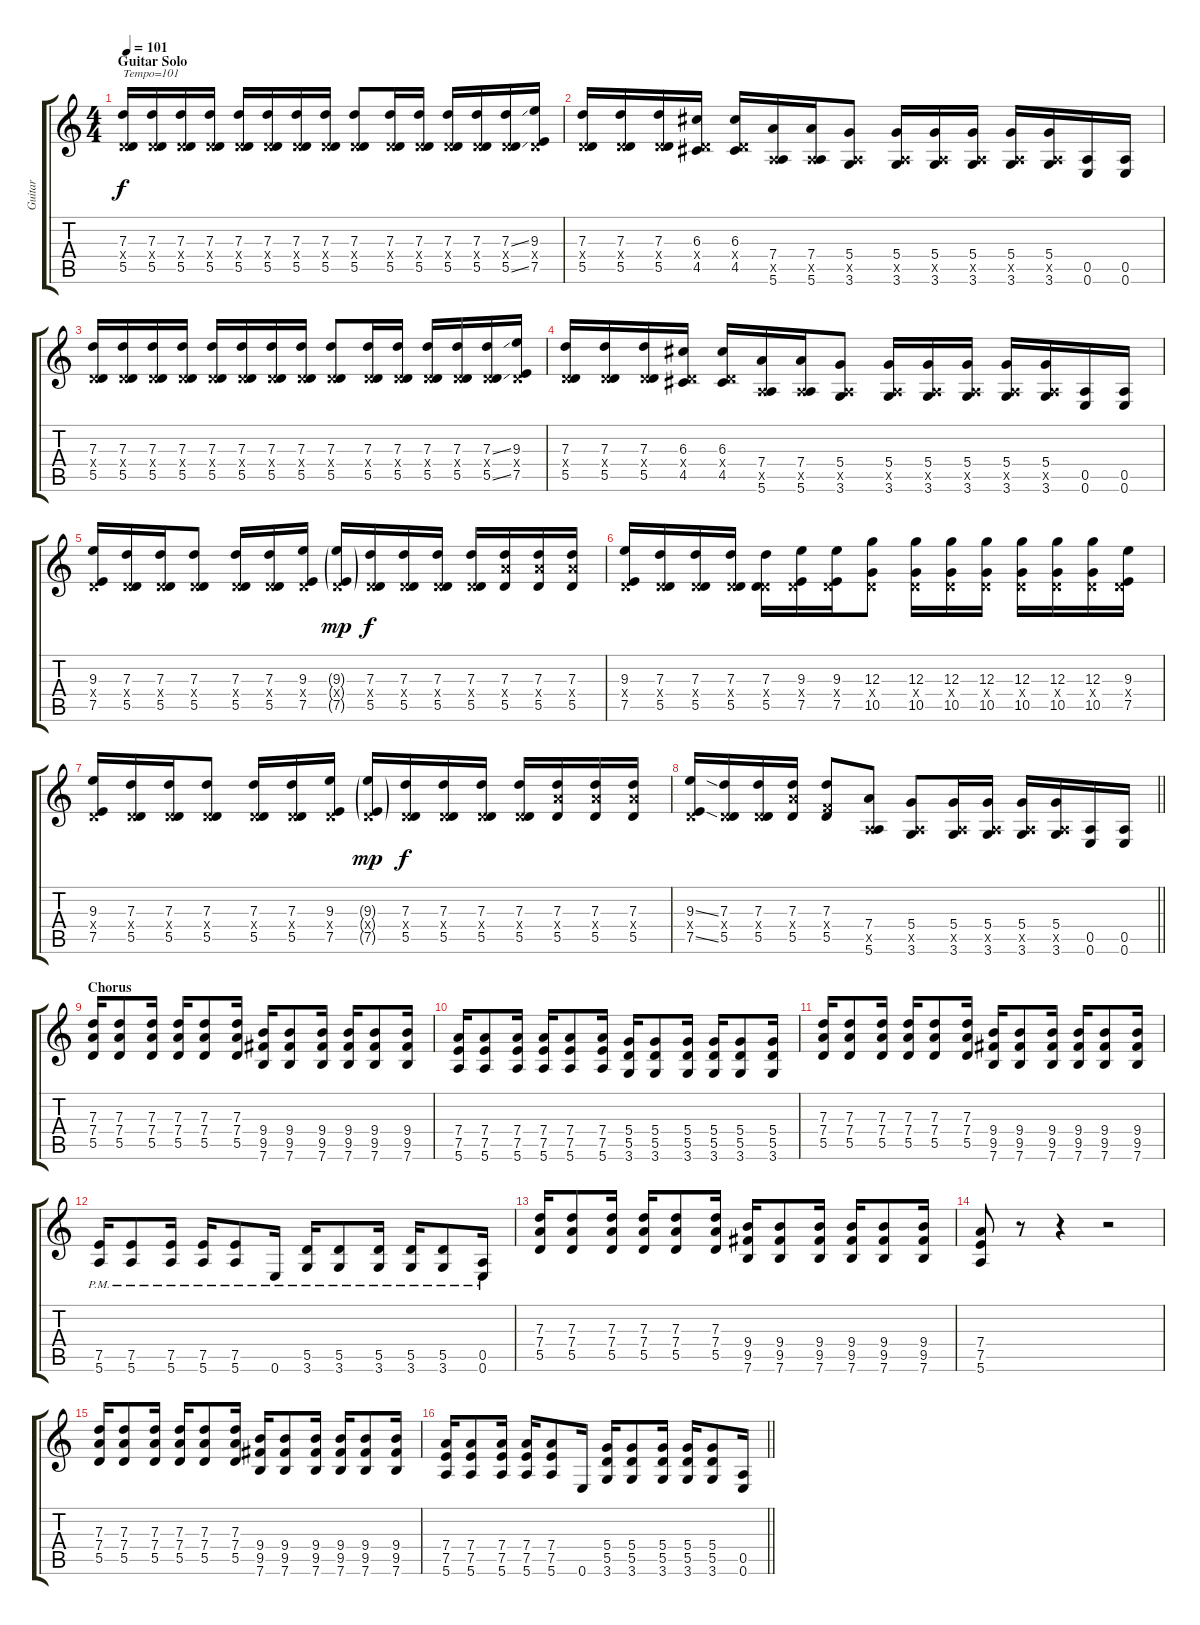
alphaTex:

\track ("Guitar" "Guitar") {instrument distortionguitar}
\staff {score tabs}
\tuning (E4 B3 G3 D3 A2 E2) {hide}
\ts (4 4)
\section ("" "Guitar Solo")
\tempo 101
\clef g2
\ks c
(7.3 0.4{x} 5.5).16{txt "Tempo=101" dy f} (7.3 0.4{x} 5.5).16 (7.3 0.4{x} 5.5).16 (7.3 0.4{x} 5.5).16 (7.3 0.4{x} 5.5).16 (7.3 0.4{x} 5.5).16 (7.3 0.4{x} 5.5).16 (7.3 0.4{x} 5.5).16 (7.3 0.4{x} 5.5).8 (7.3 0.4{x} 5.5).16 (7.3 0.4{x} 5.5).16 (7.3 0.4{x} 5.5).16 (7.3 0.4{x} 5.5).16 (7.3{ss} 0.4{x} 5.5{ss}).16 (9.3 0.4{x} 7.5).16 |
(7.3 0.4{x} 5.5).16 (7.3 0.4{x} 5.5).16 (7.3 0.4{x} 5.5).16 (6.3 0.4{x} 4.5).16 (6.3 0.4{x} 4.5).16 (7.4 0.5{x} 5.6).16 (7.4 0.5{x} 5.6).16 (5.4 0.5{x} 3.6).8 (5.4 0.5{x} 3.6).16 (5.4 0.5{x} 3.6).16 (5.4 0.5{x} 3.6).16 (5.4 0.5{x} 3.6).16 (5.4 0.5{x} 3.6).16 (0.5 0.6).16 (0.5 0.6).16 |
(7.3 0.4{x} 5.5).16 (7.3 0.4{x} 5.5).16 (7.3 0.4{x} 5.5).16 (7.3 0.4{x} 5.5).16 (7.3 0.4{x} 5.5).16 (7.3 0.4{x} 5.5).16 (7.3 0.4{x} 5.5).16 (7.3 0.4{x} 5.5).16 (7.3 0.4{x} 5.5).8 (7.3 0.4{x} 5.5).16 (7.3 0.4{x} 5.5).16 (7.3 0.4{x} 5.5).16 (7.3 0.4{x} 5.5).16 (7.3{ss} 0.4{x} 5.5{ss}).16 (9.3 0.4{x} 7.5).16 |
(7.3 0.4{x} 5.5).16 (7.3 0.4{x} 5.5).16 (7.3 0.4{x} 5.5).16 (6.3 0.4{x} 4.5).16 (6.3 0.4{x} 4.5).16 (7.4 0.5{x} 5.6).16 (7.4 0.5{x} 5.6).16 (5.4 0.5{x} 3.6).8 (5.4 0.5{x} 3.6).16 (5.4 0.5{x} 3.6).16 (5.4 0.5{x} 3.6).16 (5.4 0.5{x} 3.6).16 (5.4 0.5{x} 3.6).16 (0.5 0.6).16 (0.5 0.6).16 |
(9.3 0.4{x} 7.5).16 (7.3 0.4{x} 5.5).16 (7.3 0.4{x} 5.5).16 (7.3 0.4{x} 5.5).8 (7.3 0.4{x} 5.5).16 (7.3 0.4{x} 5.5).16 (9.3 0.4{x} 7.5).16 (9.3{g} 0.4{g x} 7.5{g}).16{dy mp} (7.3 0.4{x} 5.5).16{dy f} (7.3 0.4{x} 5.5).16 (7.3 0.4{x} 5.5).16 (7.3 0.4{x} 5.5).16 (7.3 7.4{x} 5.5).16 (7.3 7.4{x} 5.5).16 (7.3 7.4{x} 5.5).16 |
(9.3 0.4{x} 7.5).16 (7.3 0.4{x} 5.5).16 (7.3 0.4{x} 5.5).16 (7.3 0.4{x} 5.5).16 (7.3 0.4{x} 5.5).16 (9.3 0.4{x} 7.5).16 (9.3 0.4{x} 7.5).16 (12.3 0.4{x} 10.5).8 (12.3 0.4{x} 10.5).16 (12.3 0.4{x} 10.5).16 (12.3 0.4{x} 10.5).16 (12.3 0.4{x} 10.5).16 (12.3 0.4{x} 10.5).16 (12.3 0.4{x} 10.5).16 (9.3 0.4{x} 7.5).16 |
(9.3 0.4{x} 7.5).16 (7.3 0.4{x} 5.5).16 (7.3 0.4{x} 5.5).16 (7.3 0.4{x} 5.5).8 (7.3 0.4{x} 5.5).16 (7.3 0.4{x} 5.5).16 (9.3 0.4{x} 7.5).16 (9.3{g} 0.4{g x} 7.5{g}).16{dy mp} (7.3 0.4{x} 5.5).16{dy f} (7.3 0.4{x} 5.5).16 (7.3 0.4{x} 5.5).16 (7.3 0.4{x} 5.5).16 (7.3 7.4{x} 5.5).16 (7.3 7.4{x} 5.5).16 (7.3 7.4{x} 5.5).16 |
\barLineRight lightlight
(9.3{ss} 0.4{x} 7.5{ss}).16 (7.3 0.4{x} 5.5).16 (7.3 0.4{x} 5.5).16 (7.3 7.4{x} 5.5).16 (7.3 3.4{x} 5.5).8 (7.4 0.5{x} 5.6).8 (5.4 0.5{x} 3.6).8 (5.4 0.5{x} 3.6).16 (5.4 0.5{x} 3.6).16 (5.4 0.5{x} 3.6).16 (5.4 0.5{x} 3.6).16 (0.5 0.6).16 (0.5 0.6).16 |
\section ("" "Chorus")
(7.3 7.4 5.5).16 (7.3 7.4 5.5).8 (7.3 7.4 5.5).16 (7.3 7.4 5.5).16 (7.3 7.4 5.5).8 (7.3 7.4 5.5).16 (9.4 9.5 7.6).16 (9.4 9.5 7.6).8 (9.4 9.5 7.6).16 (9.4 9.5 7.6).16 (9.4 9.5 7.6).8 (9.4 9.5 7.6).16 |
(7.4 7.5 5.6).16 (7.4 7.5 5.6).8 (7.4 7.5 5.6).16 (7.4 7.5 5.6).16 (7.4 7.5 5.6).8 (7.4 7.5 5.6).16 (5.4 5.5 3.6).16 (5.4 5.5 3.6).8 (5.4 5.5 3.6).16 (5.4 5.5 3.6).16 (5.4 5.5 3.6).8 (5.4 5.5 3.6).16 |
(7.3 7.4 5.5).16 (7.3 7.4 5.5).8 (7.3 7.4 5.5).16 (7.3 7.4 5.5).16 (7.3 7.4 5.5).8 (7.3 7.4 5.5).16 (9.4 9.5 7.6).16 (9.4 9.5 7.6).8 (9.4 9.5 7.6).16 (9.4 9.5 7.6).16 (9.4 9.5 7.6).8 (9.4 9.5 7.6).16 |
(7.5{pm} 5.6{pm}).16 (7.5{pm} 5.6{pm}).8 (7.5{pm} 5.6{pm}).16 (7.5{pm} 5.6{pm}).16 (7.5{pm} 5.6{pm}).8 0.6{pm}.16 (5.5{pm} 3.6{pm}).16 (5.5{pm} 3.6{pm}).8 (5.5{pm} 3.6{pm}).16 (5.5{pm} 3.6{pm}).16 (5.5{pm} 3.6{pm}).8 (0.5{pm} 0.6{pm}).16 |
(7.3 7.4 5.5).16 (7.3 7.4 5.5).8 (7.3 7.4 5.5).16 (7.3 7.4 5.5).16 (7.3 7.4 5.5).8 (7.3 7.4 5.5).16 (9.4 9.5 7.6).16 (9.4 9.5 7.6).8 (9.4 9.5 7.6).16 (9.4 9.5 7.6).16 (9.4 9.5 7.6).8 (9.4 9.5 7.6).16 |
(7.4 7.5 5.6).8 r.8 r.4 r.2 |
(7.3 7.4 5.5).16 (7.3 7.4 5.5).8 (7.3 7.4 5.5).16 (7.3 7.4 5.5).16 (7.3 7.4 5.5).8 (7.3 7.4 5.5).16 (9.4 9.5 7.6).16 (9.4 9.5 7.6).8 (9.4 9.5 7.6).16 (9.4 9.5 7.6).16 (9.4 9.5 7.6).8 (9.4 9.5 7.6).16 |
\barLineRight lightlight
(7.4 7.5 5.6).16 (7.4 7.5 5.6).8 (7.4 7.5 5.6).16 (7.4 7.5 5.6).16 (7.4 7.5 5.6).8 0.6.16 (5.4 5.5 3.6).16 (5.4 5.5 3.6).8 (5.4 5.5 3.6).16 (5.4 5.5 3.6).16 (5.4 5.5 3.6).8 (0.5 0.6).16
